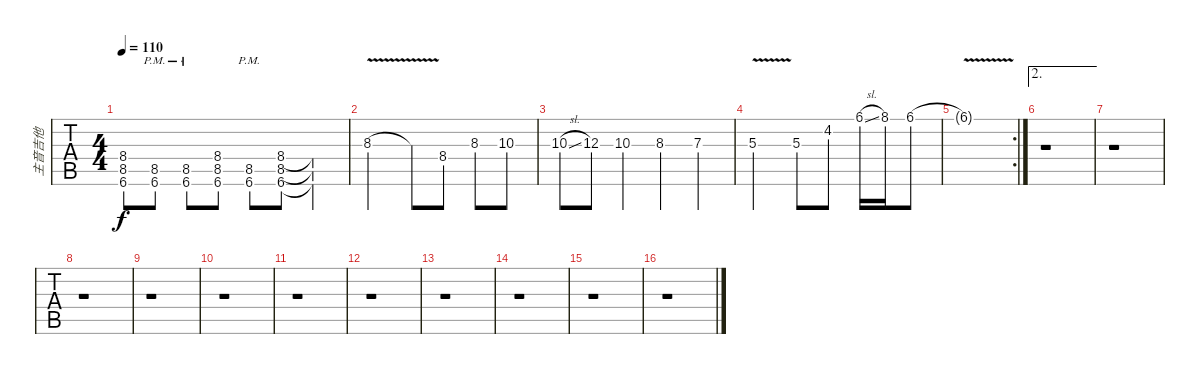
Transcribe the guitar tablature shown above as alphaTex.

\track ("主音吉他" "主音吉他") {instrument overdrivenguitar}
\staff {tabs}
\tuning (E4 B3 G3 D3 A2 E2) {hide}
\ts (4 4)
\tempo 110
\clef g2
\ks c
(8.4 8.5 6.6).8{dy f} (8.5{pm} 6.6{pm}).8 (8.5{pm} 6.6{pm}).8 (8.4 8.5 6.6).8 (8.5{pm} 6.6{pm}).8 (8.4 8.5 6.6).8 (8.4{t} 8.5{t} 6.6{t}).4 |
8.3{v}.2 8.3{t}.8 8.4.8 8.3.8 10.3.8 |
10.3{sl}.8 12.3.8 10.3.4 8.3.4 7.3.4 |
5.3{v}.2 5.3.8 4.2.8 6.1{sl}.16 8.1.16 6.1.8 |
\rc 2
6.1{v t}.1 |
\ae 2
r.1 |
r.1 |
r.1 |
r.1 |
r.1 |
r.1 |
r.1 |
r.1 |
r.1 |
r.1 |
r.1
